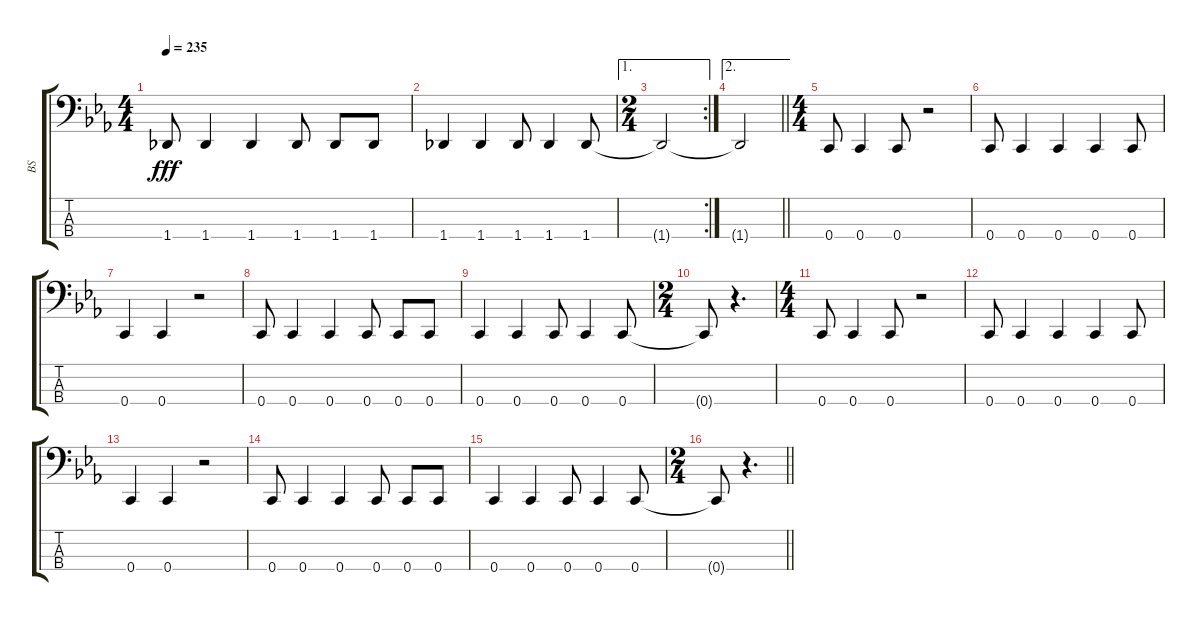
\track ("BS" "BS") {instrument electricbasspick}
\staff {score tabs}
\tuning (F2 C2 G1 C1) {hide}
\ts (4 4)
\tempo 235
\clef f4
\ks cminor
1.4.8{dy fff} 1.4.4 1.4.4 1.4.8 1.4.8 1.4.8 |
1.4.4 1.4.4 1.4.8 1.4.4 1.4.8 |
\ae 1
\rc 2
\ts (2 4)
1.4{t}.2 |
\ae 2
\barLineRight lightlight
1.4{t}.2 |
\ts (4 4)
\section ("" "")
0.4.8 0.4.4 0.4.8 r.2 |
0.4.8 0.4.4 0.4.4 0.4.4 0.4.8 |
0.4.4 0.4.4 r.2 |
0.4.8 0.4.4 0.4.4 0.4.8 0.4.8 0.4.8 |
0.4.4 0.4.4 0.4.8 0.4.4 0.4.8 |
\ts (2 4)
0.4{t}.8 r.4{d} |
\ts (4 4)
0.4.8 0.4.4 0.4.8 r.2 |
0.4.8 0.4.4 0.4.4 0.4.4 0.4.8 |
0.4.4 0.4.4 r.2 |
0.4.8 0.4.4 0.4.4 0.4.8 0.4.8 0.4.8 |
0.4.4 0.4.4 0.4.8 0.4.4 0.4.8 |
\ts (2 4)
\barLineRight lightlight
0.4{t}.8 r.4{d}
